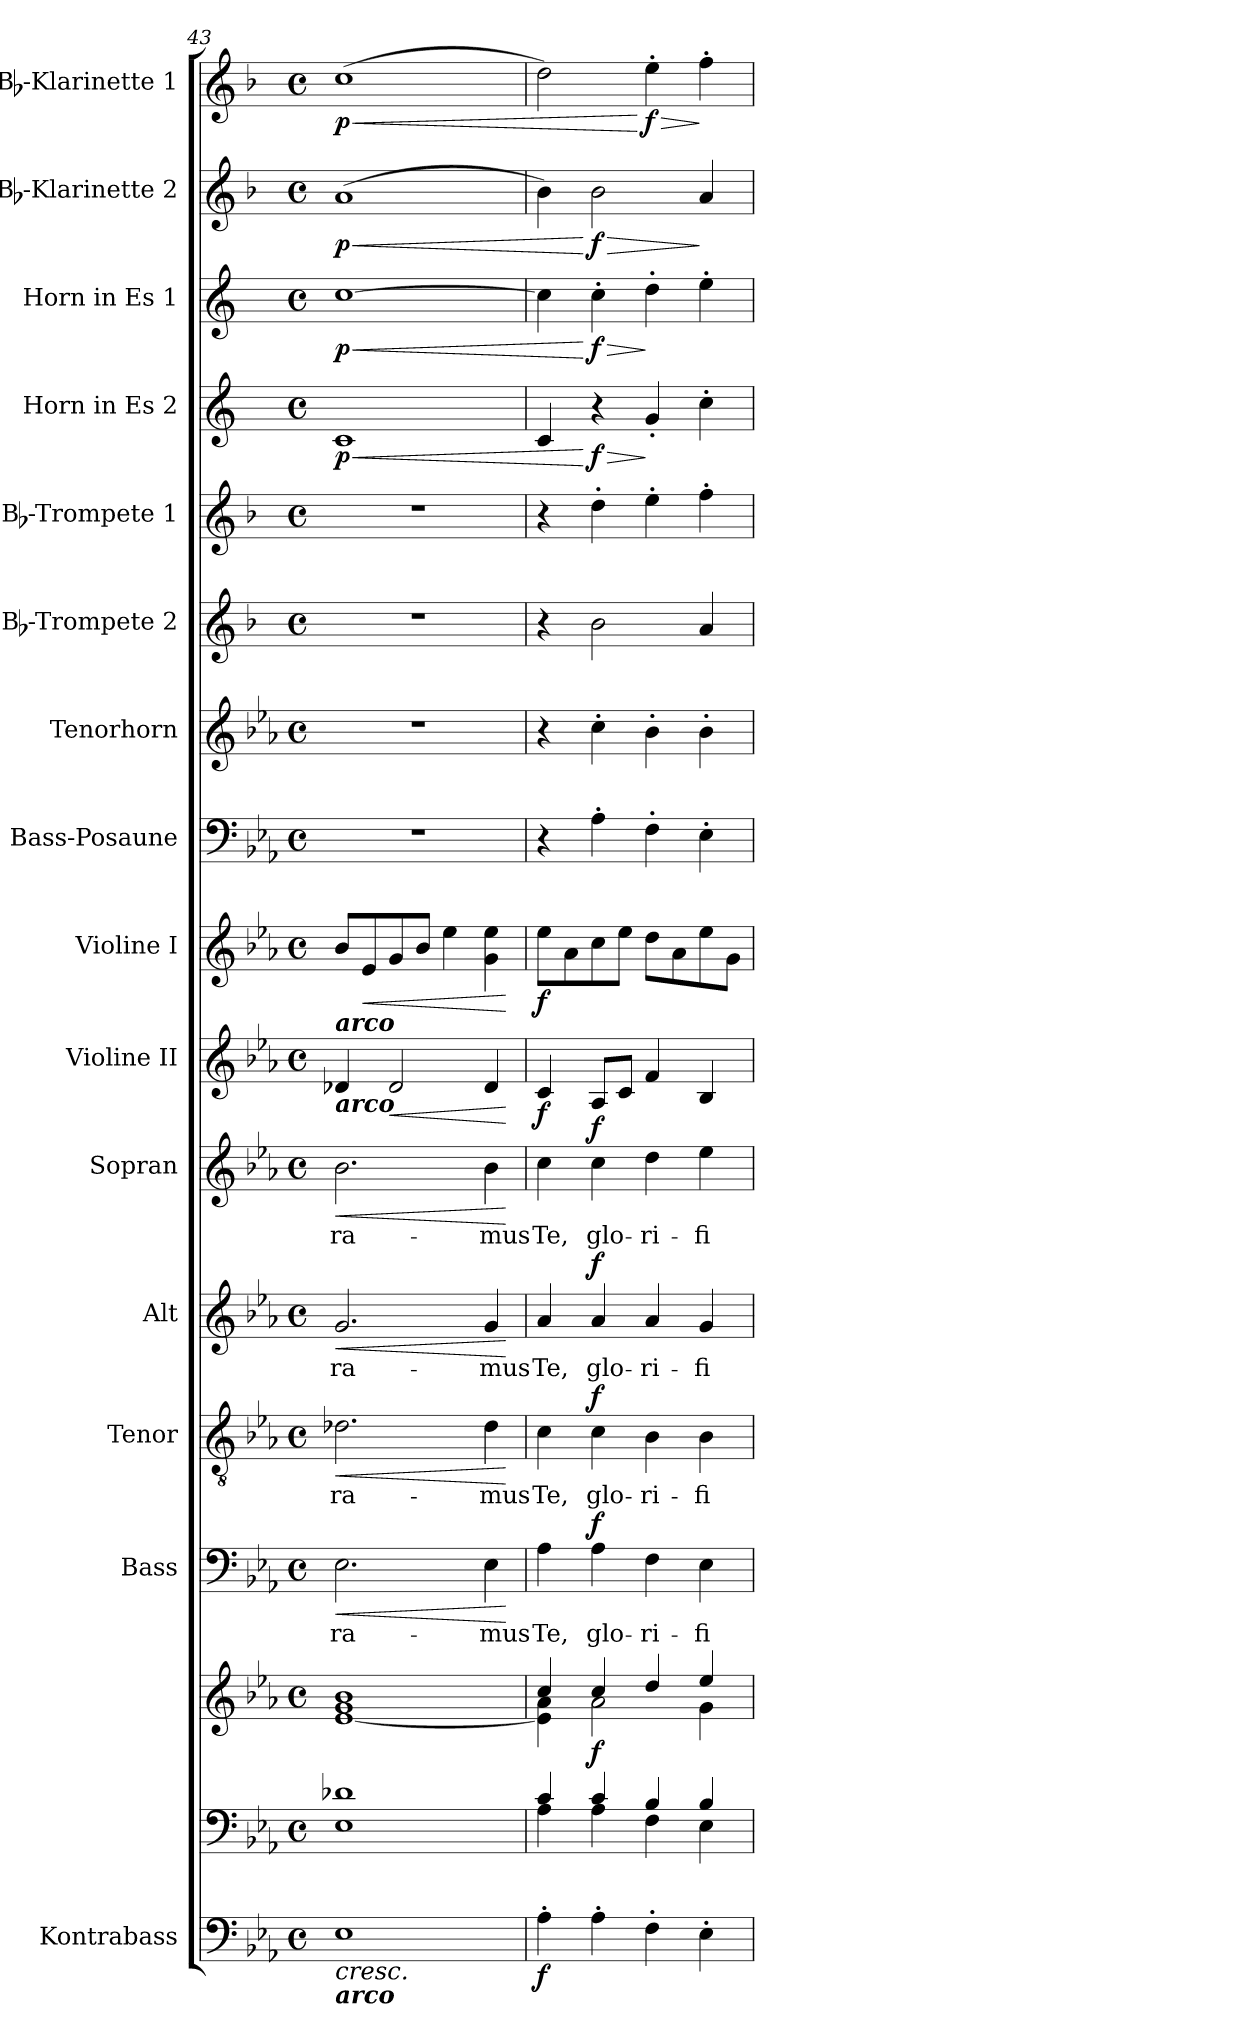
**kern	**dynam	**kern	**kern	**dynam	**kern	**text	**dynam	**kern	**text	**dynam	**kern	**text	**dynam	**kern	**text	**dynam	**kern	**dynam	**kern	**dynam	**kern	**kern	**kern	**kern	**kern	**dynam	**kern	**dynam	**kern	**dynam	**kern	**dynam
*part16	*part16	*part15	*part15	*part15	*part14	*part14	*part14	*part13	*part13	*part13	*part12	*part12	*part12	*part11	*part11	*part11	*part10	*part10	*part9	*part9	*part8	*part7	*part6	*part5	*part4	*part4	*part3	*part3	*part2	*part2	*part1	*part1
*staff17	*staff17	*staff16	*staff15	*staff15/16	*staff14	*staff14	*staff14	*staff13	*staff13	*staff13	*staff12	*staff12	*staff12	*staff11	*staff11	*staff11	*staff10	*staff10	*staff9	*staff9	*staff8	*staff7	*staff6	*staff5	*staff4	*staff4	*staff3	*staff3	*staff2	*staff2	*staff1	*staff1
*I"Kontrabass	*	*	*	*	*I"Bass	*	*	*I"Tenor	*	*	*I"Alt	*	*	*I"Sopran	*	*	*I"Violine II	*	*I"Violine I	*	*I"Bass-Posaune	*I"Tenorhorn	*I"Bb-Trompete 2	*I"Bb-Trompete 1	*I"Horn in Es 2	*	*I"Horn in Es 1	*	*I"Bb-Klarinette 2	*	*I"Bb-Klarinette 1	*
*I'Kb.	*	*	*	*	*I'B.	*	*	*I'T.	*	*	*I'A.	*	*	*I'S.	*	*	*I'Vl. II	*	*I'Vl. I	*	*I'B. Pos.	*I'T. Hrn.	*I'Bb Trp. 2	*I'Bb Trp. 1	*	*	*	*	*I'Bb Kl. 2	*	*I'Bb Kl. 1	*
*clefF4	*	*clefF4	*clefG2	*	*clefF4	*	*	*clefGv2	*	*	*clefG2	*	*	*clefG2	*	*	*clefG2	*	*clefG2	*	*clefF4	*clefG2	*clefG2	*clefG2	*clefG2	*	*clefG2	*	*clefG2	*	*clefG2	*
*ITrd7c12	*	*	*	*	*	*	*	*	*	*	*	*	*	*	*	*	*	*	*	*	*	*ITrd8c14	*ITrd1c2	*ITrd1c2	*ITrd5c9	*	*ITrd5c9	*	*ITrd1c2	*	*ITrd1c2	*
*k[b-e-a-]	*	*k[b-e-a-]	*k[b-e-a-]	*	*k[b-e-a-]	*	*	*k[b-e-a-]	*	*	*k[b-e-a-]	*	*	*k[b-e-a-]	*	*	*k[b-e-a-]	*	*k[b-e-a-]	*	*k[b-e-a-]	*k[b-e-a-]	*k[b-e-a-]	*k[b-e-a-]	*k[b-e-a-]	*	*k[b-e-a-]	*	*k[b-e-a-]	*	*k[b-e-a-]	*
*E-:	*	*E-:	*E-:	*	*E-:	*	*	*E-:	*	*	*E-:	*	*	*E-:	*	*	*E-:	*	*E-:	*	*E-:	*E-:	*E-:	*E-:	*E-:	*	*E-:	*	*E-:	*	*E-:	*
*M4/4	*	*M4/4	*M4/4	*	*M4/4	*	*	*M4/4	*	*	*M4/4	*	*	*M4/4	*	*	*M4/4	*	*M4/4	*	*M4/4	*M4/4	*M4/4	*M4/4	*M4/4	*	*M4/4	*	*M4/4	*	*M4/4	*
*met(c)	*	*met(c)	*met(c)	*	*met(c)	*	*	*met(c)	*	*	*met(c)	*	*	*met(c)	*	*	*met(c)	*	*met(c)	*	*met(c)	*met(c)	*met(c)	*met(c)	*met(c)	*	*met(c)	*	*met(c)	*	*met(c)	*
=43	=43	=43	=43	=43	=43	=43	=43	=43	=43	=43	=43	=43	=43	=43	=43	=43	=43	=43	=43	=43	=43	=43	=43	=43	=43	=43	=43	=43	=43	=43	=43	=43
!	!	!	!	!	!	!	!	!	!	!	!	!	!	!	!	!	!	!	!LO:TX:b:Bi:t=arco	!	!	!	!	!	!	!	!	!	!	!	!	!
!	!	!	!	!	!	!	!	!	!	!	!	!	!	!	!	!	!LO:TX:b:Bi:t=arco	!	!	!	!	!	!	!	!	!	!	!	!	!	!	!
!LO:TX:b:Bi:t=arco	!	!	!	!	!	!	!	!	!	!	!	!	!	!	!	!	!	!	!	!	!	!	!	!	!	!	!	!	!	!	!	!
!	!LO:HP:b	!	!	!	!	!LO:LY:b	!LO:HP:b	!	!LO:LY:b	!LO:HP:b	!	!LO:LY:b	!LO:HP:b	!	!LO:LY:b	!LO:HP:b	!	!	!	!	!	!	!	!	!	!LO:HP:b	!	!LO:HP:b	!	!LO:HP:b	!	!LO:HP:b
*	*	*^	*^	*	*	*	*	*	*	*	*	*	*	*	*	*	*	*	*	*	*	*	*	*	*	*	*	*	*	*	*	*
!	!	!	!	!	!	!	!	!	!	!	!	!	!	!	!	!	!	!	!	!	!	!	!	!	!	!	!	!LO:DY:n=1:b	!	!LO:DY:n=1:b	!	!LO:DY:n=1:b	!	!LO:DY:n=1:b
1EE-	<	1d-X	1E-	1b-	[<1e- 1g	.	2.E-\	-ra-	<	2.d-X\	-ra-	<	2.g/	-ra-	<	2.b-\	-ra-	<	4d-X/	.	8b-/L	.	1r	1r	1r	1r	1E-	< p	[1e-	< p	(>1g	< p	(>1b-	< p
!	!	!	!	!	!	!	!	!	!	!	!	!	!	!	!	!	!	!	!	!	!	!LO:HP:b	!	!	!	!	!	!	!	!	!	!	!	!
.	.	.	.	.	.	.	.	.	.	.	.	.	.	.	.	.	.	.	.	.	8e-/	<	.	.	.	.	.	.	.	.	.	.	.	.
!	!	!	!	!	!	!	!	!	!	!	!	!	!	!	!	!	!	!	!	!LO:HP:b	!	!	!	!	!	!	!	!	!	!	!	!	!	!
.	.	.	.	.	.	.	.	.	.	.	.	.	.	.	.	.	.	.	2d-/	<	8g/	.	.	.	.	.	.	.	.	.	.	.	.	.
.	.	.	.	.	.	.	.	.	.	.	.	.	.	.	.	.	.	.	.	.	8b-/J	.	.	.	.	.	.	.	.	.	.	.	.	.
.	.	.	.	.	.	.	.	.	.	.	.	.	.	.	.	.	.	.	.	.	4ee-\	.	.	.	.	.	.	.	.	.	.	.	.	.
!	!	!	!	!	!	!	!	!LO:LY:b	!	!	!LO:LY:b	!	!	!LO:LY:b	!	!	!LO:LY:b	!	!	!	!	!	!	!	!	!	!	!	!	!	!	!	!	!
.	.	.	.	.	.	.	4E-\	-mus	.	4d-\	-mus	.	4g/	-mus	.	4b-\	-mus	.	4d-/	.	4g\ 4ee-\	.	.	.	.	.	.	.	.	.	.	.	.	.
*	*	*v	*v	*	*	*	*	*	*	*	*	*	*	*	*	*	*	*	*	*	*	*	*	*	*	*	*	*	*	*	*	*	*	*
*	*	*	*v	*v	*	*	*	*	*	*	*	*	*	*	*	*	*	*	*	*	*	*	*	*	*	*	*	*	*	*	*	*	*
.	.	.	.	.	.	.	[	.	.	[	.	.	[	.	.	[	.	[	.	[	.	.	.	.	.	.	.	.	.	.	.	.
=44	=44	=44	=44	=44	=44	=44	=44	=44	=44	=44	=44	=44	=44	=44	=44	=44	=44	=44	=44	=44	=44	=44	=44	=44	=44	=44	=44	=44	=44	=44	=44	=44
*	*	*^	*^	*	*	*	*	*	*	*	*	*	*	*	*	*	*	*	*	*	*	*	*	*	*	*	*	*	*	*	*	*
!	!LO:DY:b	!	!	!	!	!	!	!LO:LY:b	!	!	!LO:LY:b	!	!	!LO:LY:b	!	!	!LO:LY:b	!	!	!LO:DY:b	!	!LO:DY:b	!	!	!	!	!	!	!	!	!	!	!	!
4AA-'>\	f	4c/	4A-\	4cc/	4e-\] 4a-\	.	4A-\	Te,	.	4c\	Te,	.	4a-/	Te,	.	4cc\	Te,	.	4c/	f	8ee-\L	f	4r	4r	4r	4r	4E-/	.	4e-\]	.	4a-\)	.	2cc\)	.
.	.	.	.	.	.	.	.	.	.	.	.	.	.	.	.	.	.	.	.	.	8a-\	.	.	.	.	.	.	.	.	.	.	.	.	.
!	!	!	!	!	!	!LO:DY:b	!	!LO:LY:b	!LO:DY:a	!	!LO:LY:b	!LO:DY:a	!	!LO:LY:b	!LO:DY:a	!	!LO:LY:b	!LO:DY:a	!	!	!	!	!	!	!	!	!	!LO:HP:n=1:b	!	!LO:HP:n=1:b	!	!LO:HP:n=1:b	!	!
!	!	!	!	!	!	!	!	!	!	!	!	!	!	!	!	!	!	!	!	!	!	!	!	!	!	!	!	!LO:DY:n=1:b	!	!LO:DY:n=1:b	!	!LO:DY:n=1:b	!	!
4AA-'>\	[	4c/	4A-\	4cc/	2a-\	f	4A-\	glo-	f	4c\	glo-	f	4a-/	glo-	f	4cc\	glo-	f	8A-/L	.	8cc\	.	4A-'>\	4c'>\	2a-\	4cc'>\	4r	[ > f	4e-'>\	[ > f	2a-\	[ > f	.	.
.	.	.	.	.	.	.	.	.	.	.	.	.	.	.	.	.	.	.	8c/J	.	8ee-\J	.	.	.	.	.	.	.	.	.	.	.	.	.
!	!	!	!	!	!	!	!	!LO:LY:b	!	!	!LO:LY:b	!	!	!LO:LY:b	!	!	!LO:LY:b	!	!	!	!	!	!	!	!	!	!	!	!	!	!	!	!	!LO:HP:n=1:b
!	!	!	!	!	!	!	!	!	!	!	!	!	!	!	!	!	!	!	!	!	!	!	!	!	!	!	!	!	!	!	!	!	!	!LO:DY:n=1:b
4FF'>\	.	4B-/	4F\	4dd/	.	.	4F\	-ri-	.	4B-\	-ri-	.	4a-/	-ri-	.	4dd\	-ri-	.	4f/	.	8dd\L	.	4F'>\	4B-'>\	.	4dd'>\	4B-'</	]	4f'>\	]	.	.	4dd'>\	[ > f
.	.	.	.	.	.	.	.	.	.	.	.	.	.	.	.	.	.	.	.	.	8a-\	.	.	.	.	.	.	.	.	.	.	.	.	.
!	!	!	!	!	!	!	!	!LO:LY:b	!	!	!LO:LY:b	!	!	!LO:LY:b	!	!	!LO:LY:b	!	!	!	!	!	!	!	!	!	!	!	!	!	!	!	!	!
4EE-'>\	.	4B-/	4E-\	4ee-/	4g\	.	4E-\	-fi-	.	4B-\	-fi-	.	4g/	-fi-	.	4ee-\	-fi-	.	4B-/	.	8ee-\	.	4E-'>\	4B-'>\	4g/	4ee-'>\	4e-'>\	.	4g'>\	.	4g/	]	4ee-'>\	]
.	.	.	.	.	.	.	.	.	.	.	.	.	.	.	.	.	.	.	.	.	8g\J	.	.	.	.	.	.	.	.	.	.	.	.	.
*	*	*v	*v	*	*	*	*	*	*	*	*	*	*	*	*	*	*	*	*	*	*	*	*	*	*	*	*	*	*	*	*	*	*	*
*	*	*	*v	*v	*	*	*	*	*	*	*	*	*	*	*	*	*	*	*	*	*	*	*	*	*	*	*	*	*	*	*	*	*
=	=	=	=	=	=	=	=	=	=	=	=	=	=	=	=	=	=	=	=	=	=	=	=	=	=	=	=	=	=	=	=	=
*-	*-	*-	*-	*-	*-	*-	*-	*-	*-	*-	*-	*-	*-	*-	*-	*-	*-	*-	*-	*-	*-	*-	*-	*-	*-	*-	*-	*-	*-	*-	*-	*-
